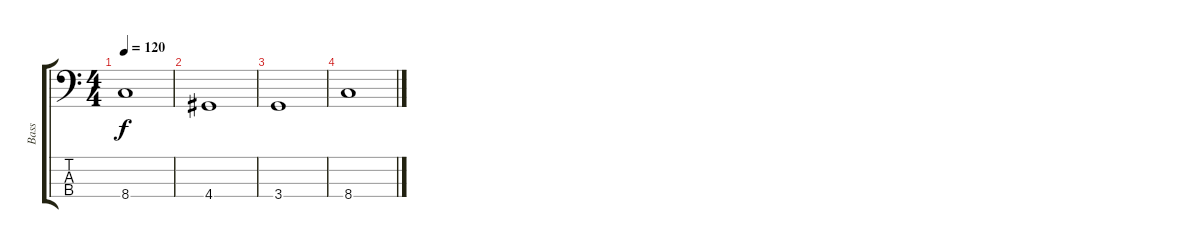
\track ("Bass" "Bass") {instrument fretlessbass}
\staff {score tabs}
\tuning (G2 D2 A1 E1) {hide}
\ts (4 4)
\tempo 120
\clef f4
\ks c
8.4.1{dy f volume 5} |
4.4.1{volume 4} |
3.4.1{volume 3} |
8.4.1{volume 2}
